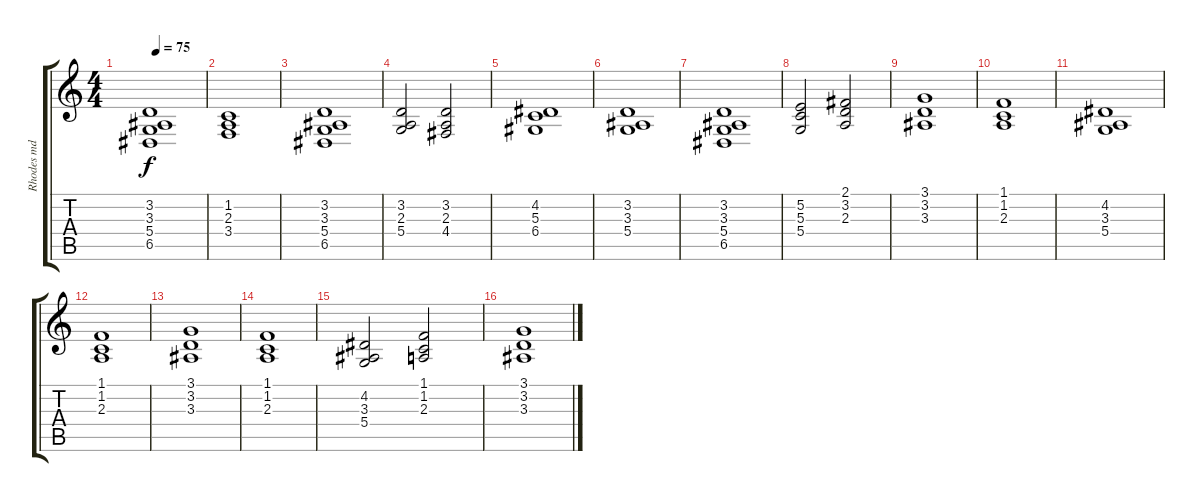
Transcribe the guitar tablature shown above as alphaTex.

\track ("Rhodes md" "Rhodes md") {instrument acousticgrandpiano}
\staff {score tabs}
\tuning (E4 B3 G3 D3 A2 E2) {hide}
\ts (4 4)
\tempo 75
\clef g2
\ks c
(3.2 3.3 5.4 6.5).1{dy f} |
(1.2 2.3 3.4).1 |
(3.2 3.3 5.4 6.5).1 |
(3.2 2.3 5.4).2 (3.2 2.3 4.4).2 |
(4.2 5.3 6.4).1 |
(3.2 3.3 5.4).1 |
(3.2 3.3 5.4 6.5).1 |
(5.2 5.3 5.4).2 (2.1 3.2 2.3).2 |
(3.1 3.2 3.3).1 |
(1.1 1.2 2.3).1 |
(4.2 3.3 5.4).1 |
(1.1 1.2 2.3).1 |
(3.1 3.2 3.3).1 |
(1.1 1.2 2.3).1 |
(4.2 3.3 5.4).2 (1.1 1.2 2.3).2 |
(3.1 3.2 3.3).1
